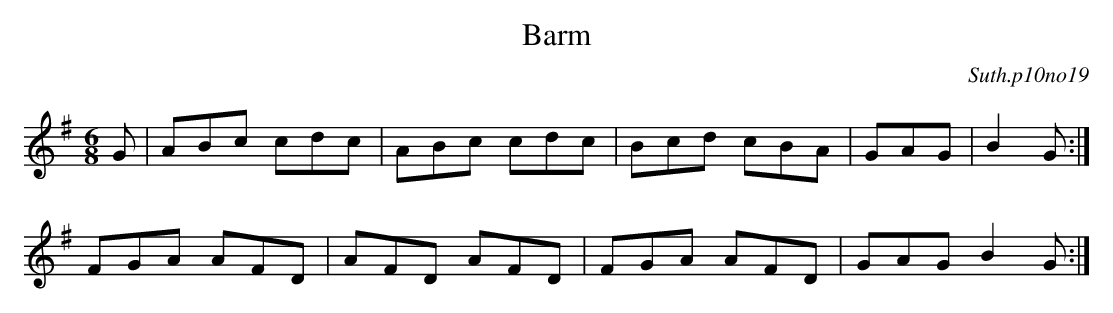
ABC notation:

X:1
T:Barm
C:Suth.p10no19
M:6/8
L:1/8
K:G
G|ABc cdc|ABc cdc|Bcd cBA|GAG|B2G:|
FGA AFD|AFD AFD|FGA AFD|GAG B2G:|
